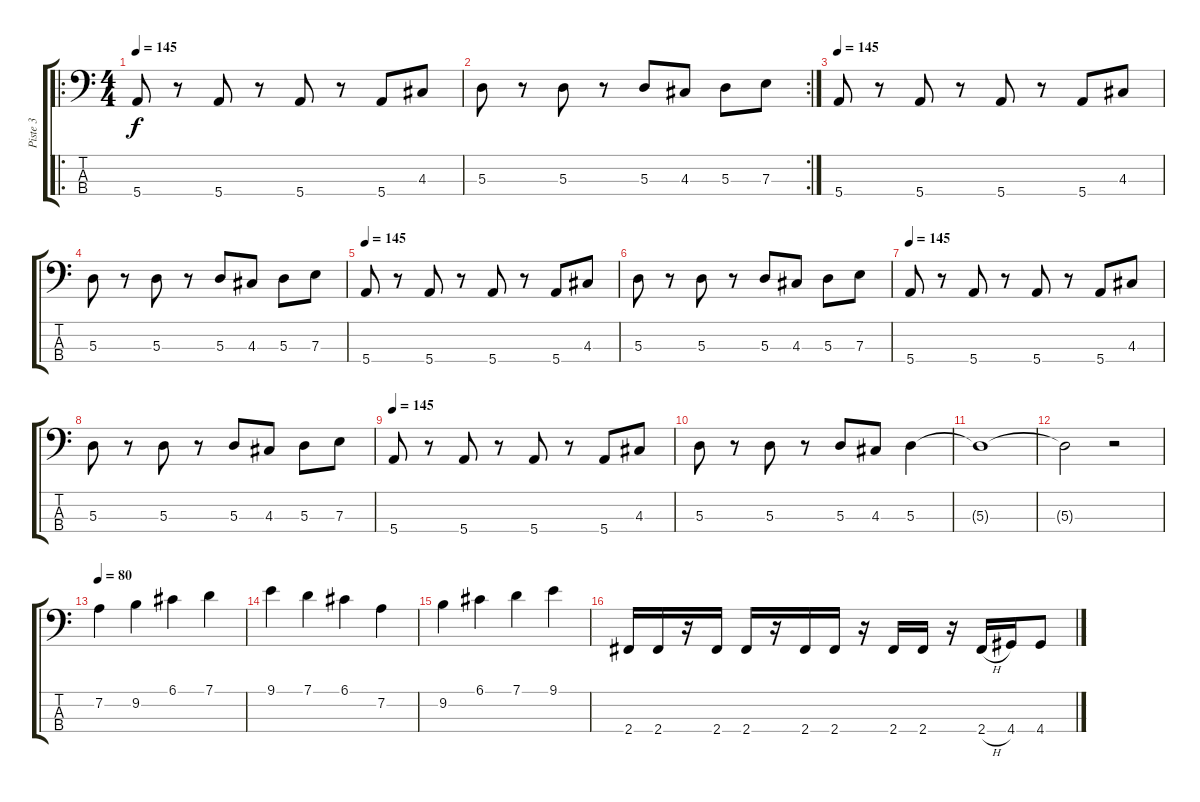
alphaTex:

\track ("Piste 3" "Piste 3") {instrument electricbassfinger}
\staff {score tabs}
\tuning (G2 D2 A1 E1) {hide}
\ro
\ts (4 4)
\tempo 145
\clef f4
\ks c
5.4.8{dy f} r.8 5.4.8 r.8 5.4.8 r.8 5.4.8 4.3.8 |
\rc 2
5.3.8 r.8 5.3.8 r.8 5.3.8 4.3.8 5.3.8 7.3.8 |
\tempo 145
5.4.8 r.8 5.4.8 r.8 5.4.8 r.8 5.4.8 4.3.8 |
5.3.8 r.8 5.3.8 r.8 5.3.8 4.3.8 5.3.8 7.3.8 |
\tempo 145
5.4.8 r.8 5.4.8 r.8 5.4.8 r.8 5.4.8 4.3.8 |
5.3.8 r.8 5.3.8 r.8 5.3.8 4.3.8 5.3.8 7.3.8 |
\tempo 145
5.4.8 r.8 5.4.8 r.8 5.4.8 r.8 5.4.8 4.3.8 |
5.3.8 r.8 5.3.8 r.8 5.3.8 4.3.8 5.3.8 7.3.8 |
\tempo 145
5.4.8 r.8 5.4.8 r.8 5.4.8 r.8 5.4.8 4.3.8 |
5.3.8 r.8 5.3.8 r.8 5.3.8 4.3.8 5.3.4 |
5.3{t}.1 |
5.3{t}.2 r.2 |
\tempo 80
7.2.4 9.2.4 6.1.4 7.1.4 |
9.1.4 7.1.4 6.1.4 7.2.4 |
9.2.4 6.1.4 7.1.4 9.1.4 |
2.4.16 2.4.16 r.16 2.4.16 2.4.16 r.16 2.4.16 2.4.16 r.16 2.4.16 2.4.16 r.16 2.4{h}.16 4.4.16 4.4.8
